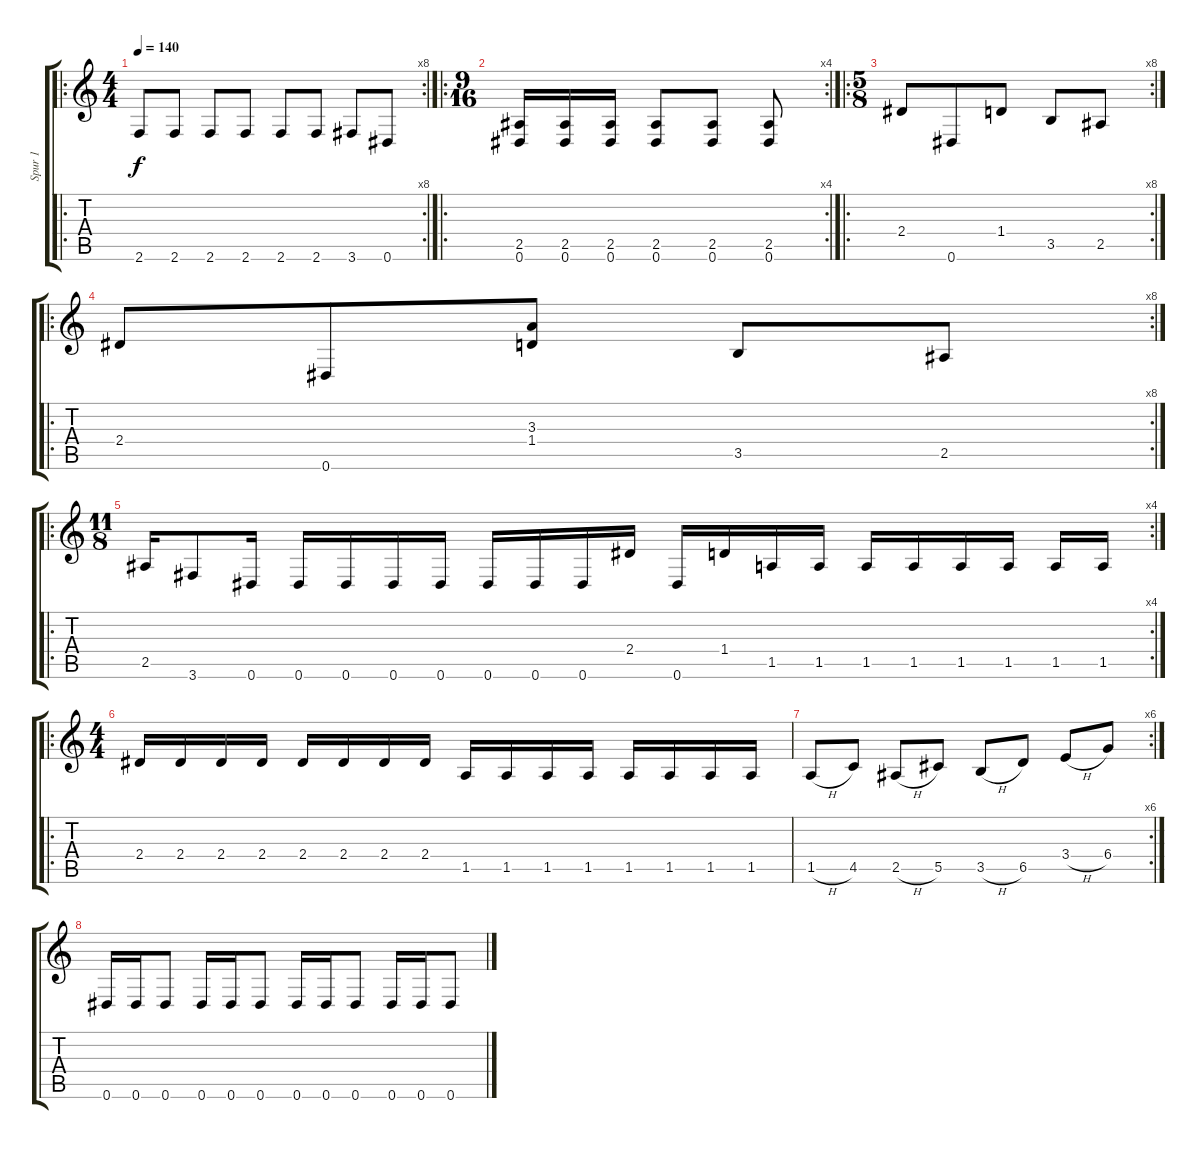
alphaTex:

\track ("Spur 1" "Spur 1") {instrument distortionguitar}
\staff {score tabs}
\tuning (Eb4 Bb3 Gb3 Db3 Ab2 Eb2) {hide}
\ro
\rc 8
\ts (4 4)
\tempo 140
\clef g2
\ks c
2.6.8{dy f} 2.6.8 2.6.8 2.6.8 2.6.8 2.6.8 3.6.8 0.6.8 |
\ro
\rc 4
\ts (9 16)
(2.5 0.6).16 (2.5 0.6).16 (2.5 0.6).16 (2.5 0.6).8 (2.5 0.6).8 (2.5 0.6).8 |
\ro
\rc 8
\ts (5 8)
2.4.8 0.6.8 1.4.8 3.5.8 2.5.8 |
\ro
\rc 8
2.4.8 0.6.8 (3.3 1.4).8 3.5.8 2.5.8 |
\ro
\rc 4
\ts (11 8)
2.5.16 3.6.8 0.6.16 0.6.16 0.6.16 0.6.16 0.6.16 0.6.16 0.6.16 0.6.16 2.4.16 0.6.16 1.4.16 1.5.16 1.5.16 1.5.16 1.5.16 1.5.16 1.5.16 1.5.16 1.5.16 |
\ro
\ts (4 4)
2.4.16 2.4.16 2.4.16 2.4.16 2.4.16 2.4.16 2.4.16 2.4.16 1.5.16 1.5.16 1.5.16 1.5.16 1.5.16 1.5.16 1.5.16 1.5.16 |
\rc 6
1.5{h}.8 4.5.8 2.5{h}.8 5.5.8 3.5{h}.8 6.5.8 3.4{h}.8 6.4.8 |
0.6.16 0.6.16 0.6.8 0.6.16 0.6.16 0.6.8 0.6.16 0.6.16 0.6.8 0.6.16 0.6.16 0.6.8
